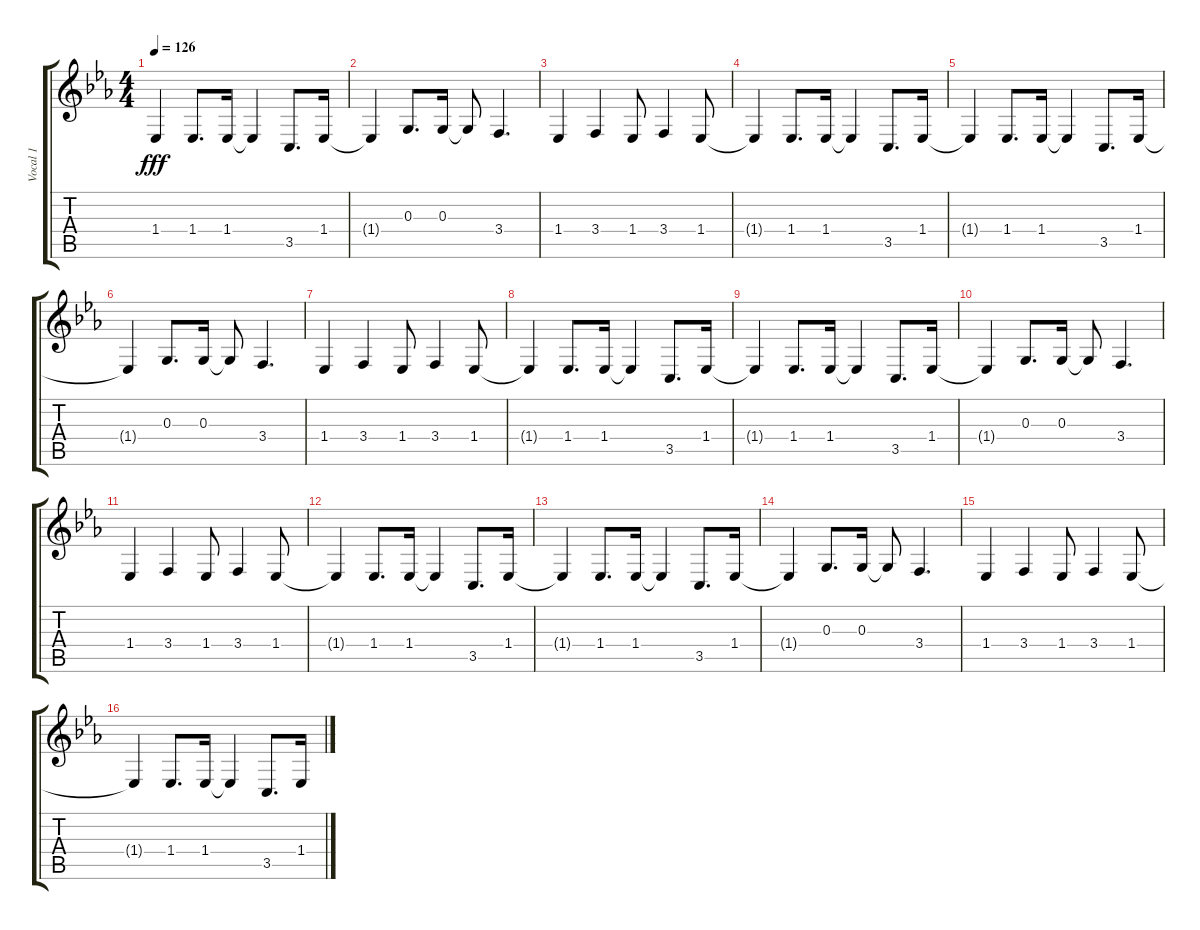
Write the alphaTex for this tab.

\track ("Vocal 1" "Vocal 1") {instrument baritonesax}
\staff {score tabs}
\tuning (E4 B3 G3 D3 A2 E2) {hide}
\ts (4 4)
\tempo 126
\clef g2
\ks eb
1.4{t}.4{dy fff} 1.4.8{d} 1.4.16 1.4{t}.4 3.5.8{d} 1.4.16 |
1.4{t}.4 0.3.8{d} 0.3.16 0.3{t}.8 3.4.4{d} |
1.4.4 3.4.4 1.4.8 3.4.4 1.4.8 |
1.4{t}.4 1.4.8{d} 1.4.16 1.4{t}.4 3.5.8{d} 1.4.16 |
1.4{t}.4 1.4.8{d} 1.4.16 1.4{t}.4 3.5.8{d} 1.4.16 |
1.4{t}.4 0.3.8{d} 0.3.16 0.3{t}.8 3.4.4{d} |
1.4.4 3.4.4 1.4.8 3.4.4 1.4.8 |
1.4{t}.4 1.4.8{d} 1.4.16 1.4{t}.4 3.5.8{d} 1.4.16 |
1.4{t}.4 1.4.8{d} 1.4.16 1.4{t}.4 3.5.8{d} 1.4.16 |
1.4{t}.4 0.3.8{d} 0.3.16 0.3{t}.8 3.4.4{d} |
1.4.4 3.4.4 1.4.8 3.4.4 1.4.8 |
1.4{t}.4 1.4.8{d} 1.4.16 1.4{t}.4 3.5.8{d} 1.4.16 |
1.4{t}.4 1.4.8{d} 1.4.16 1.4{t}.4 3.5.8{d} 1.4.16 |
1.4{t}.4 0.3.8{d} 0.3.16 0.3{t}.8 3.4.4{d} |
1.4.4 3.4.4 1.4.8 3.4.4 1.4.8 |
1.4{t}.4 1.4.8{d} 1.4.16 1.4{t}.4 3.5.8{d} 1.4.16
